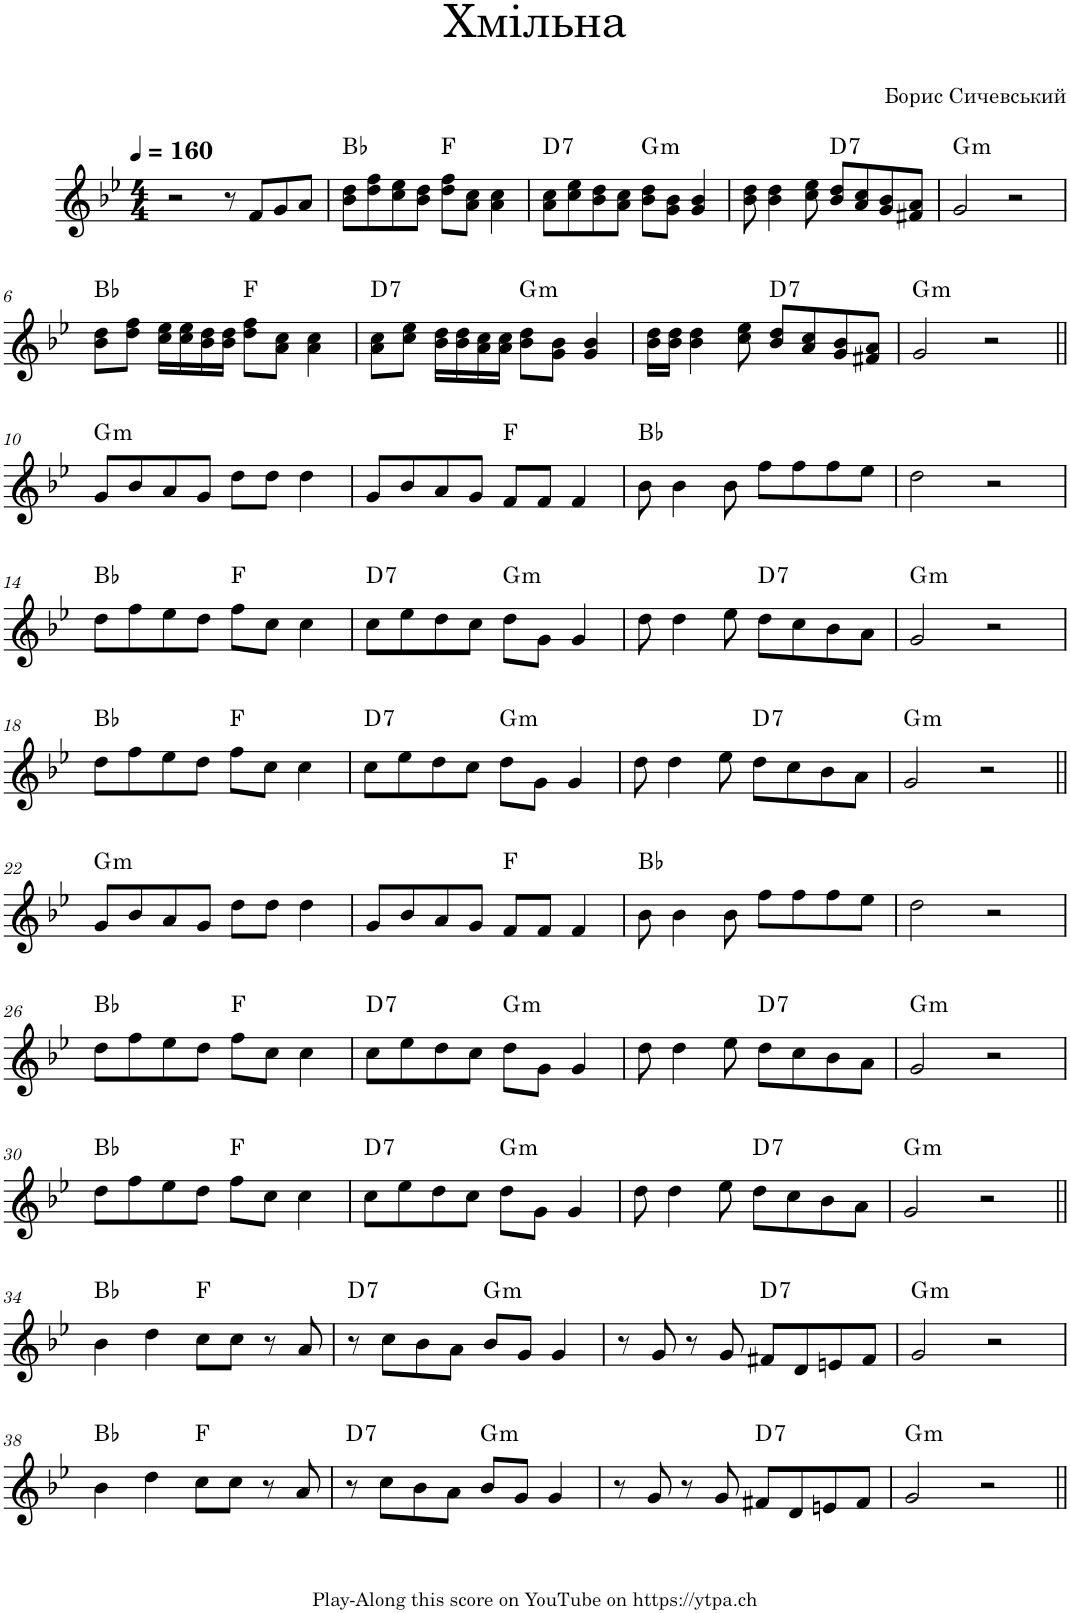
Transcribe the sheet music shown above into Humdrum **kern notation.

**kern	**harte
*part1	*part1
*staff1	*
*I"Piano	*
*I'Pno.	*
*clefG2	*
*k[b-e-]	*
*M4/4	*
*MM160	*
=1	=1
2r	.
8r	.
8f/L	.
8g/	.
8a/J	.
=2	=2
8b-\ 8dd\L	Bb:maj
8dd\ 8ff\	.
8cc\ 8ee-\	.
8b-\ 8dd\J	.
8dd\ 8ff\L	F:maj
8a\ 8cc\J	.
4a\ 4cc\	.
=3	=3
!	!LO:H:kt=7
8a\ 8cc\L	D:7
8cc\ 8ee-\	.
8b-\ 8dd\	.
8a\ 8cc\J	.
!	!LO:H:kt=m
8b-\ 8dd\L	G:min
8g\ 8b-\J	.
4g/ 4b-/	.
=4	=4
8b-\ 8dd\	.
4b-\ 4dd\	.
8cc\ 8ee-\	.
!	!LO:H:kt=7
8b-/ 8dd/L	D:7
8a/ 8cc/	.
8g/ 8b-/	.
8f#X/ 8a/J	.
=5	=5
!	!LO:H:kt=m
2g/	G:min
2r	.
!!LO:LB:g=z
=6	=6
8b-\ 8dd\L	Bb:maj
8dd\ 8ff\J	.
16cc\ 16ee-\LL	.
16cc\ 16ee-\	.
16b-\ 16dd\	.
16b-\ 16dd\JJ	.
8dd\ 8ff\L	F:maj
8a\ 8cc\J	.
4a\ 4cc\	.
=7	=7
!	!LO:H:kt=7
8a\ 8cc\L	D:7
8cc\ 8ee-\J	.
16b-\ 16dd\LL	.
16b-\ 16dd\	.
16a\ 16cc\	.
16a\ 16cc\JJ	.
!	!LO:H:kt=m
8b-\ 8dd\L	G:min
8g\ 8b-\J	.
4g/ 4b-/	.
=8	=8
16b-\ 16dd\LL	.
16b-\ 16dd\JJ	.
4b-\ 4dd\	.
8cc\ 8ee-\	.
!	!LO:H:kt=7
8b-/ 8dd/L	D:7
8a/ 8cc/	.
8g/ 8b-/	.
8f#X/ 8a/J	.
=9	=9
!	!LO:H:kt=m
2g/	G:min
2r	.
!!LO:LB:g=z
=10||	=10||
!	!LO:H:kt=m
8g/L	G:min
8b-/	.
8a/	.
8g/J	.
8dd\L	.
8dd\J	.
4dd\	.
=11	=11
8g/L	.
8b-/	.
8a/	.
8g/J	.
8f/L	F:maj
8f/J	.
4f/	.
=12	=12
8b-\	Bb:maj
4b-\	.
8b-\	.
8ff\L	.
8ff\	.
8ff\	.
8ee-\J	.
=13	=13
2dd\	.
2r	.
!!LO:LB:g=z
=14	=14
8dd\L	Bb:maj
8ff\	.
8ee-\	.
8dd\J	.
8ff\L	F:maj
8cc\J	.
4cc\	.
=15	=15
!	!LO:H:kt=7
8cc\L	D:7
8ee-\	.
8dd\	.
8cc\J	.
!	!LO:H:kt=m
8dd\L	G:min
8g\J	.
4g/	.
=16	=16
8dd\	.
4dd\	.
8ee-\	.
!	!LO:H:kt=7
8dd\L	D:7
8cc\	.
8b-\	.
8a\J	.
=17	=17
!	!LO:H:kt=m
2g/	G:min
2r	.
!!LO:LB:g=z
=18	=18
8dd\L	Bb:maj
8ff\	.
8ee-\	.
8dd\J	.
8ff\L	F:maj
8cc\J	.
4cc\	.
=19	=19
!	!LO:H:kt=7
8cc\L	D:7
8ee-\	.
8dd\	.
8cc\J	.
!	!LO:H:kt=m
8dd\L	G:min
8g\J	.
4g/	.
=20	=20
8dd\	.
4dd\	.
8ee-\	.
!	!LO:H:kt=7
8dd\L	D:7
8cc\	.
8b-\	.
8a\J	.
=21	=21
!	!LO:H:kt=m
2g/	G:min
2r	.
!!LO:LB:g=z
=22||	=22||
!	!LO:H:kt=m
8g/L	G:min
8b-/	.
8a/	.
8g/J	.
8dd\L	.
8dd\J	.
4dd\	.
=23	=23
8g/L	.
8b-/	.
8a/	.
8g/J	.
8f/L	F:maj
8f/J	.
4f/	.
=24	=24
8b-\	Bb:maj
4b-\	.
8b-\	.
8ff\L	.
8ff\	.
8ff\	.
8ee-\J	.
=25	=25
2dd\	.
2r	.
!!LO:LB:g=z
=26	=26
8dd\L	Bb:maj
8ff\	.
8ee-\	.
8dd\J	.
8ff\L	F:maj
8cc\J	.
4cc\	.
=27	=27
!	!LO:H:kt=7
8cc\L	D:7
8ee-\	.
8dd\	.
8cc\J	.
!	!LO:H:kt=m
8dd\L	G:min
8g\J	.
4g/	.
=28	=28
8dd\	.
4dd\	.
8ee-\	.
!	!LO:H:kt=7
8dd\L	D:7
8cc\	.
8b-\	.
8a\J	.
=29	=29
!	!LO:H:kt=m
2g/	G:min
2r	.
!!LO:LB:g=z
=30	=30
8dd\L	Bb:maj
8ff\	.
8ee-\	.
8dd\J	.
8ff\L	F:maj
8cc\J	.
4cc\	.
=31	=31
!	!LO:H:kt=7
8cc\L	D:7
8ee-\	.
8dd\	.
8cc\J	.
!	!LO:H:kt=m
8dd\L	G:min
8g\J	.
4g/	.
=32	=32
8dd\	.
4dd\	.
8ee-\	.
!	!LO:H:kt=7
8dd\L	D:7
8cc\	.
8b-\	.
8a\J	.
=33	=33
!	!LO:H:kt=m
2g/	G:min
2r	.
!!LO:LB:g=z
=34||	=34||
4b-\	Bb:maj
4dd\	.
8cc\L	F:maj
8cc\J	.
8r	.
8a/	.
=35	=35
!	!LO:H:kt=7
8r	D:7
8cc\L	.
8b-\	.
8a\J	.
!	!LO:H:kt=m
8b-/L	G:min
8g/J	.
4g/	.
=36	=36
8r	.
8g/	.
8r	.
8g/	.
!	!LO:H:kt=7
8f#X/L	D:7
8d/	.
8en/	.
8f#/J	.
=37	=37
!	!LO:H:kt=m
2g/	G:min
2r	.
!!LO:LB:g=z
=38	=38
4b-\	Bb:maj
4dd\	.
8cc\L	F:maj
8cc\J	.
8r	.
8a/	.
=39	=39
!	!LO:H:kt=7
8r	D:7
8cc\L	.
8b-\	.
8a\J	.
!	!LO:H:kt=m
8b-/L	G:min
8g/J	.
4g/	.
=40	=40
8r	.
8g/	.
8r	.
8g/	.
!	!LO:H:kt=7
8f#X/L	D:7
8d/	.
8en/	.
8f#/J	.
=41	=41
!	!LO:H:kt=m
2g/	G:min
2r	.
=||	=||
*-	*-
